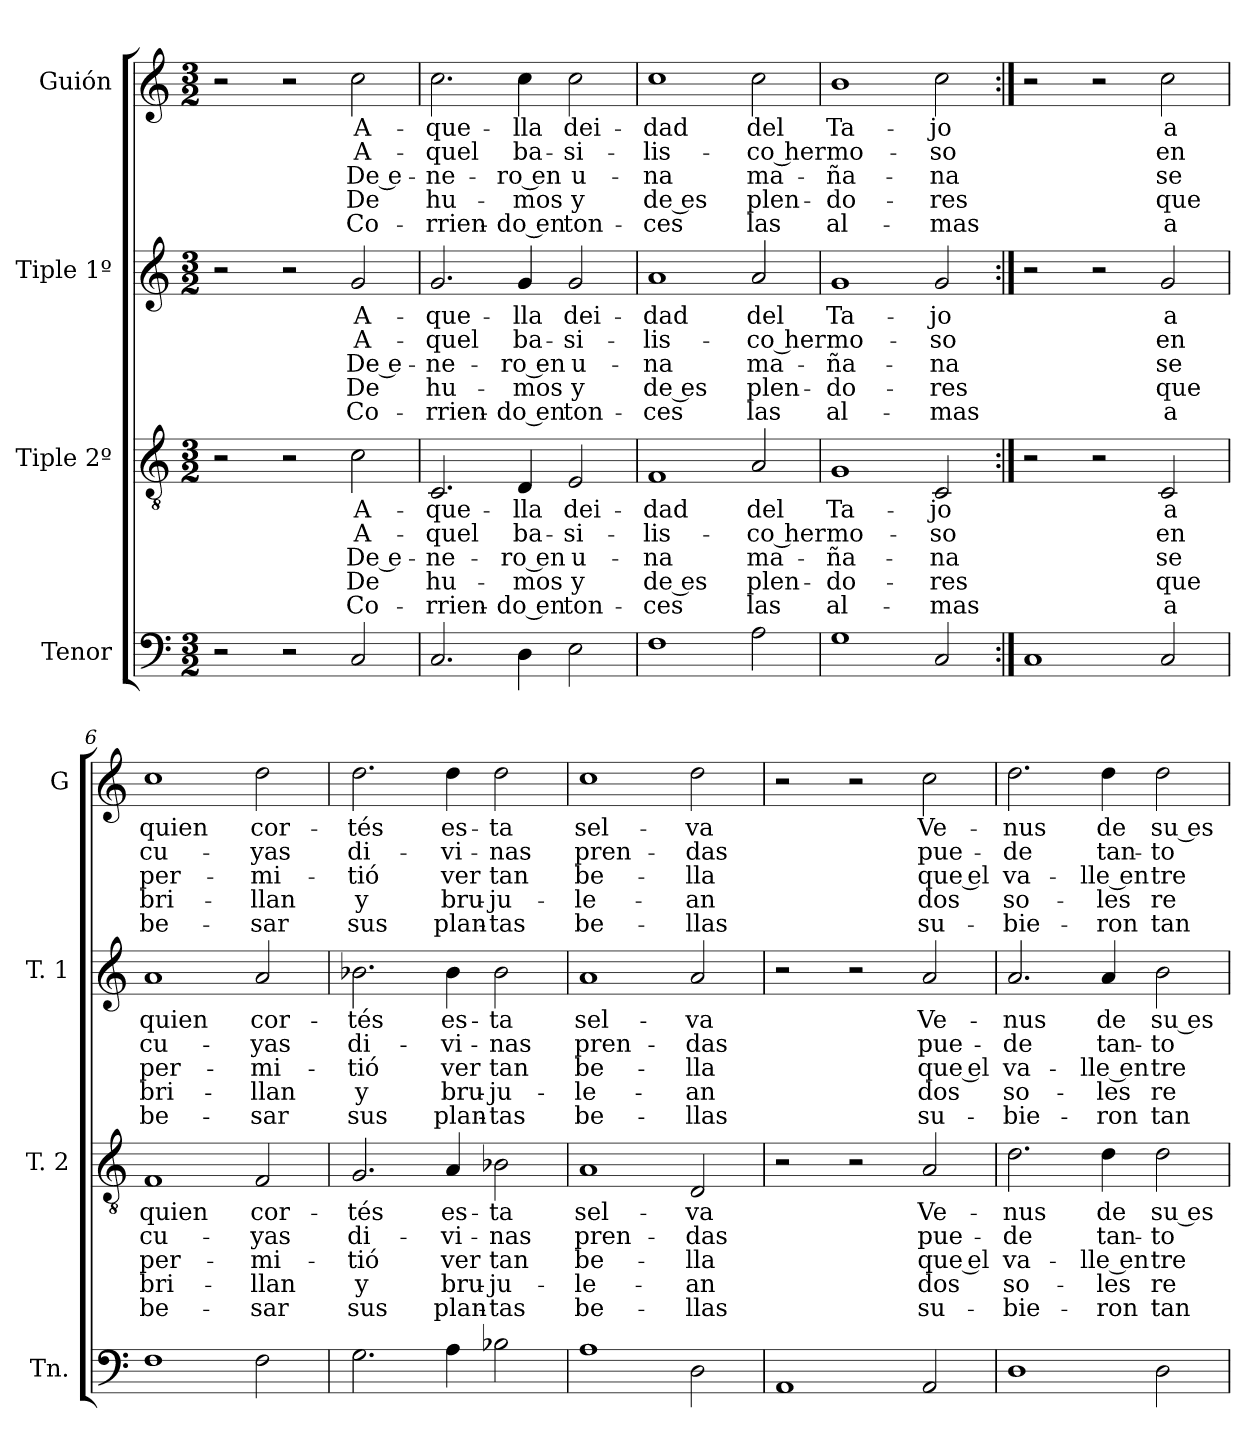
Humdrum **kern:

**kern	**kern	**text	**text	**text	**text	**text	**kern	**text	**text	**text	**text	**text	**kern	**text	**text	**text	**text	**text
*part4	*part3	*part3	*part3	*part3	*part3	*part3	*part2	*part2	*part2	*part2	*part2	*part2	*part1	*part1	*part1	*part1	*part1	*part1
*staff4	*staff3	*staff3	*staff3	*staff3	*staff3	*staff3	*staff2	*staff2	*staff2	*staff2	*staff2	*staff2	*staff1	*staff1	*staff1	*staff1	*staff1	*staff1
*I"Tenor	*I"Tiple 2º	*	*	*	*	*	*I"Tiple 1º	*	*	*	*	*	*I"Guión	*	*	*	*	*
*I'Tn.	*I'T. 2	*	*	*	*	*	*I'T. 1	*	*	*	*	*	*I'G	*	*	*	*	*
*clefF4	*clefGv2	*	*	*	*	*	*clefG2	*	*	*	*	*	*clefG2	*	*	*	*	*
*M3/2	*M3/2	*	*	*	*	*	*M3/2	*	*	*	*	*	*M3/2	*	*	*	*	*
=1	=1	=1	=1	=1	=1	=1	=1	=1	=1	=1	=1	=1	=1	=1	=1	=1	=1	=1
2r	2r	.	.	.	.	.	2r	.	.	.	.	.	2r	.	.	.	.	.
2r	2r	.	.	.	.	.	2r	.	.	.	.	.	2r	.	.	.	.	.
2C	2c	A-	A-	De e-	De	Co-	2g	A-	A-	De e-	De	Co-	2cc	A-	A-	De e-	De	Co-
=2	=2	=2	=2	=2	=2	=2	=2	=2	=2	=2	=2	=2	=2	=2	=2	=2	=2	=2
2.C	2.C	-que-	-quel	-ne-	hu-	-rrien-	2.g	-que-	-quel	-ne-	hu-	-rrien-	2.cc	-que-	-quel	-ne-	hu-	-rrien-
4D	4D	-lla	ba-	-ro en	-mos	-do en	4g	-lla	ba-	-ro en	-mos	-do en	4cc	-lla	ba-	-ro en	-mos	-do en
2E	2E	dei-	-si-	u-	y	-ton-	2g	dei-	-si-	u-	y	-ton-	2cc	dei-	-si-	u-	y	-ton-
=3	=3	=3	=3	=3	=3	=3	=3	=3	=3	=3	=3	=3	=3	=3	=3	=3	=3	=3
1F	1F	-dad	-lis-	-na	de es	-ces	1a	-dad	-lis-	-na	de es	-ces	1cc	-dad	-lis-	-na	de es	-ces
2A	2A	del	-co her	ma-	-plen-	las	2a	del	-co her	ma-	-plen-	las	2cc	del	-co her	ma-	-plen-	las
=4	=4	=4	=4	=4	=4	=4	=4	=4	=4	=4	=4	=4	=4	=4	=4	=4	=4	=4
1G	1G	Ta-	-mo-	-ña-	-do-	al-	1g	Ta-	-mo-	-ña-	-do-	al-	1b	Ta-	-mo-	-ña-	-do-	al-
2C	2C	-jo	-so	-na	-res	-mas	2g	-jo	-so	-na	-res	-mas	2cc	-jo	-so	-na	-res	-mas
=5:|!	=5:|!	=5:|!	=5:|!	=5:|!	=5:|!	=5:|!	=5:|!	=5:|!	=5:|!	=5:|!	=5:|!	=5:|!	=5:|!	=5:|!	=5:|!	=5:|!	=5:|!	=5:|!
1C	2r	.	.	.	.	.	2r	.	.	.	.	.	2r	.	.	.	.	.
.	2r	.	.	.	.	.	2r	.	.	.	.	.	2r	.	.	.	.	.
2C	2C	a	en	se	que	a	2g	a	en	se	que	a	2cc	a	en	se	que	a
=6	=6	=6	=6	=6	=6	=6	=6	=6	=6	=6	=6	=6	=6	=6	=6	=6	=6	=6
1F	1F	quien	cu-	per-	bri-	be-	1a	quien	cu-	per-	bri-	be-	1cc	quien	cu-	per-	bri-	be-
2F	2F	cor-	-yas	-mi-	-llan	-sar	2a	cor-	-yas	-mi-	-llan	-sar	2dd	cor-	-yas	-mi-	-llan	-sar
=7	=7	=7	=7	=7	=7	=7	=7	=7	=7	=7	=7	=7	=7	=7	=7	=7	=7	=7
2.G	2.G	-tés	di-	-tió	y	sus	2.b-X	-tés	di-	-tió	y	sus	2.dd	-tés	di-	-tió	y	sus
4A	4A	es-	-vi-	ver	bru-	plan-	4b-	es-	-vi-	ver	bru-	plan-	4dd	es-	-vi-	ver	bru-	plan-
2B-X	2B-X	-ta	-nas	tan	-ju-	-tas	2b-	-ta	-nas	tan	-ju-	-tas	2dd	-ta	-nas	tan	-ju-	-tas
=8	=8	=8	=8	=8	=8	=8	=8	=8	=8	=8	=8	=8	=8	=8	=8	=8	=8	=8
1A	1A	sel-	pren-	be-	-le-	be-	1a	sel-	pren-	be-	-le-	be-	1cc	sel-	pren-	be-	-le-	be-
2D	2D	-va	-das	-lla	-an	-llas	2a	-va	-das	-lla	-an	-llas	2dd	-va	-das	-lla	-an	-llas
=9	=9	=9	=9	=9	=9	=9	=9	=9	=9	=9	=9	=9	=9	=9	=9	=9	=9	=9
1AA	2r	.	.	.	.	.	2r	.	.	.	.	.	2r	.	.	.	.	.
.	2r	.	.	.	.	.	2r	.	.	.	.	.	2r	.	.	.	.	.
2AA	2A	Ve-	pue-	que el	dos	su-	2a	Ve-	pue-	que el	dos	su-	2cc	Ve-	pue-	que el	dos	su-
=10	=10	=10	=10	=10	=10	=10	=10	=10	=10	=10	=10	=10	=10	=10	=10	=10	=10	=10
1D	2.d	-nus	-de	va-	so-	-bie-	2.a	-nus	-de	va-	so-	-bie-	2.dd	-nus	-de	va-	so-	-bie-
.	4d	de	tan-	-lle en	-les	-ron	4a	de	tan-	-lle en	-les	-ron	4dd	de	tan-	-lle en	-les	-ron
2D	2d	su es-	-to	-tre	re-	tan-	2b	su es-	-to	-tre	re-	tan-	2dd	su es-	-to	-tre	re-	tan-
=	=	=	=	=	=	=	=	=	=	=	=	=	=	=	=	=	=	=
*-	*-	*-	*-	*-	*-	*-	*-	*-	*-	*-	*-	*-	*-	*-	*-	*-	*-	*-
